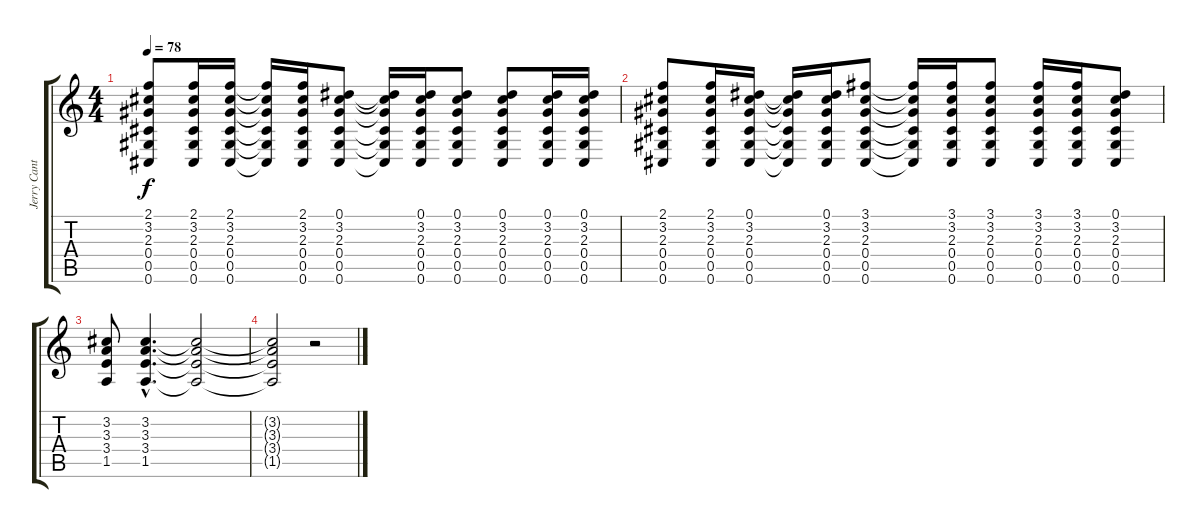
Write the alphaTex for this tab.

\track ("Jerry Cantrell - 12 String Acoustic #1" "Jerry Cant") {instrument acousticguitarsteel}
\staff {score tabs}
\tuning (Eb4 Bb3 Gb3 Db3 Ab2 Db2) {hide}
\ts (4 4)
\tempo 78
\clef g2
\ks c
(2.1 3.2 2.3 0.4 0.5 0.6).8{dy f} (2.1 3.2 2.3 0.4 0.5 0.6).16 (2.1 3.2 2.3 0.4 0.5 0.6).16 (2.1{t} 3.2{t} 2.3{t} 0.4{t} 0.5{t} 0.6{t}).16 (2.1 3.2 2.3 0.4 0.5 0.6).16 (0.1 3.2 2.3 0.4 0.5 0.6).8 (0.1{t} 3.2{t} 2.3{t} 0.4{t} 0.5{t} 0.6{t}).16 (0.1 3.2 2.3 0.4 0.5 0.6).16 (0.1 3.2 2.3 0.4 0.5 0.6).8 (0.1 3.2 2.3 0.4 0.5 0.6).8 (0.1 3.2 2.3 0.4 0.5 0.6).16 (0.1 3.2 2.3 0.4 0.5 0.6).16 |
(2.1 3.2 2.3 0.4 0.5 0.6).8 (2.1 3.2 2.3 0.4 0.5 0.6).16 (0.1 3.2 2.3 0.4 0.5 0.6).16 (0.1{t} 3.2{t} 2.3{t} 0.4{t} 0.5{t} 0.6{t}).16 (0.1 3.2 2.3 0.4 0.5 0.6).16 (3.1 3.2 2.3 0.4 0.5 0.6).8 (3.1{t} 3.2{t} 2.3{t} 0.4{t} 0.5{t} 0.6{t}).16 (3.1 3.2 2.3 0.4 0.5 0.6).16 (3.1 3.2 2.3 0.4 0.5 0.6).8 (3.1 3.2 2.3 0.4 0.5 0.6).16 (3.1 3.2 2.3 0.4 0.5 0.6).16 (0.1 3.2 2.3 0.4 0.5 0.6).8 |
(3.2 3.3 3.4 1.5).8 (3.2{hac} 3.3{hac} 3.4{hac} 1.5{hac}).4{d} (3.2{t} 3.3{t} 3.4{t} 1.5{t}).2 |
(3.2{t} 3.3{t} 3.4{t} 1.5{t}).2 r.2
